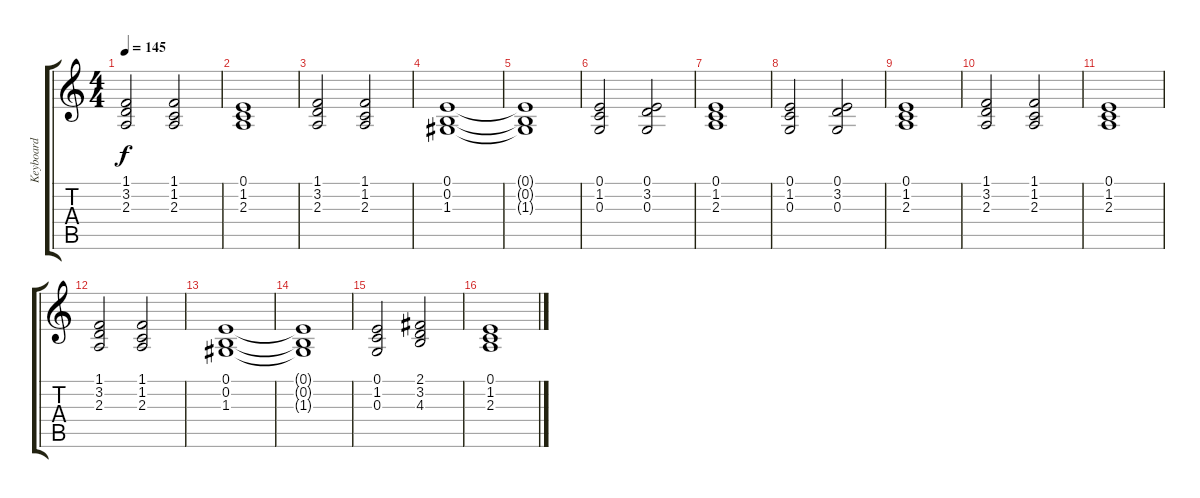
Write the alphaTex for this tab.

\track ("Keyboard" "Keyboard") {instrument stringensemble2}
\staff {score tabs}
\tuning (E4 B3 G3 D3 A2 E2) {hide}
\ts (4 4)
\tempo 145
\clef g2
\ks c
(1.1 3.2 2.3).2{dy f} (1.1 1.2 2.3).2 |
(0.1 1.2 2.3).1 |
(1.1 3.2 2.3).2 (1.1 1.2 2.3).2 |
(0.1 0.2 1.3).1 |
(0.1{t} 0.2{t} 1.3{t}).1 |
(0.1 1.2 0.3).2 (0.1 3.2 0.3).2 |
(0.1 1.2 2.3).1 |
(0.1 1.2 0.3).2 (0.1 3.2 0.3).2 |
(0.1 1.2 2.3).1 |
(1.1 3.2 2.3).2 (1.1 1.2 2.3).2 |
(0.1 1.2 2.3).1 |
(1.1 3.2 2.3).2 (1.1 1.2 2.3).2 |
(0.1 0.2 1.3).1 |
(0.1{t} 0.2{t} 1.3{t}).1 |
(0.1 1.2 0.3).2 (2.1 3.2 4.3).2 |
(0.1 1.2 2.3).1
